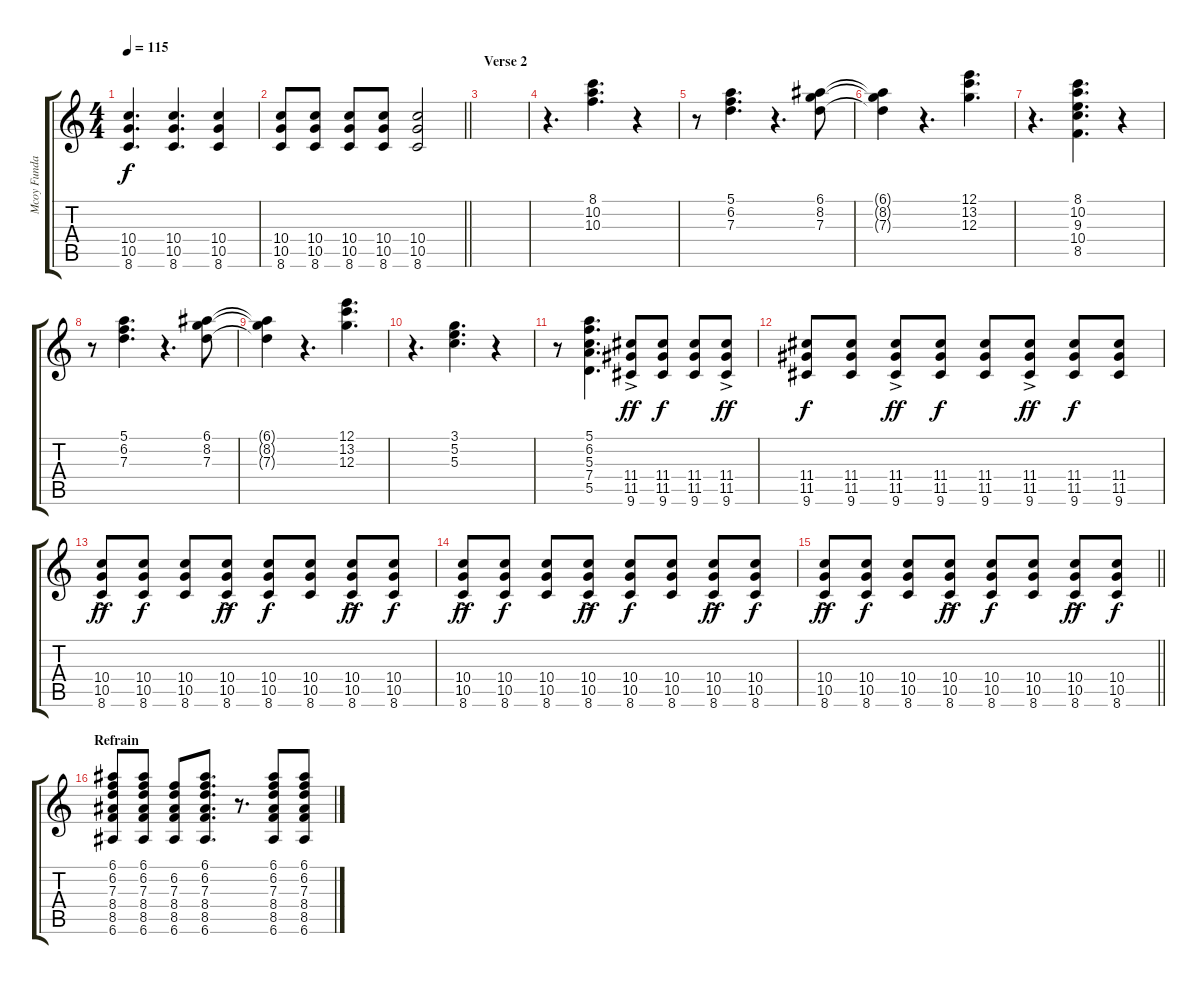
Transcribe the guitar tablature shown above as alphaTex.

\track ("Mcoy Fundales(Rhythm)" "Mcoy Funda") {instrument electricguitarclean}
\staff {score tabs}
\tuning (E4 B3 G3 D3 A2 E2) {hide}
\ts (4 4)
\tempo 115
\clef g2
\ks c
(10.4 10.5 8.6).4{d dy f} (10.4 10.5 8.6).4{d} (10.4 10.5 8.6).4 |
\barLineRight lightlight
(10.4 10.5 8.6).8 (10.4 10.5 8.6).8 (10.4 10.5 8.6).8 (10.4 10.5 8.6).8 (10.4 10.5 8.6).2 |
\section ("" "Verse 2")
|
r.4{d} (8.1 10.2 10.3).4{d volume 13 instrument electricguitarclean} r.4 |
r.8 (5.1 6.2 7.3).4{d} r.4{d} (6.1 8.2 7.3).8 |
(6.1{t} 8.2{t} 7.3{t}).4 r.4{d} (12.1 13.2 12.3).4{d} |
r.4{d} (8.1 10.2 9.3 10.4 8.5).4{d} r.4 |
r.8 (5.1 6.2 7.3).4{d} r.4{d} (6.1 8.2 7.3).8 |
(6.1{t} 8.2{t} 7.3{t}).4 r.4{d} (12.1 13.2 12.3).4{d} |
r.4{d} (3.1 5.2 5.3).4{d} r.4 |
r.8 (5.1 6.2 5.3 7.4 5.5).4{d} (11.4{ac} 11.5{ac} 9.6{ac}).8{dy ff volume 10 balance 8 instrument electricguitarclean} (11.4 11.5 9.6).8{dy f} (11.4 11.5 9.6).8 (11.4{ac} 11.5{ac} 9.6{ac}).8{dy ff} |
(11.4 11.5 9.6).8{dy f} (11.4 11.5 9.6).8 (11.4{ac} 11.5{ac} 9.6{ac}).8{dy ff} (11.4 11.5 9.6).8{dy f} (11.4 11.5 9.6).8 (11.4{ac} 11.5{ac} 9.6{ac}).8{dy ff} (11.4 11.5 9.6).8{dy f} (11.4 11.5 9.6).8 |
(10.4{ac} 10.5{ac} 8.6{ac}).8{dy ff} (10.4 10.5 8.6).8{dy f} (10.4 10.5 8.6).8 (10.4{ac} 10.5{ac} 8.6{ac}).8{dy ff} (10.4 10.5 8.6).8{dy f} (10.4 10.5 8.6).8 (10.4{ac} 10.5{ac} 8.6{ac}).8{dy ff} (10.4 10.5 8.6).8{dy f} |
(10.4{ac} 10.5{ac} 8.6{ac}).8{dy ff} (10.4 10.5 8.6).8{dy f} (10.4 10.5 8.6).8 (10.4{ac} 10.5{ac} 8.6{ac}).8{dy ff} (10.4 10.5 8.6).8{dy f} (10.4 10.5 8.6).8 (10.4{ac} 10.5{ac} 8.6{ac}).8{dy ff} (10.4 10.5 8.6).8{dy f} |
\barLineRight lightlight
(10.4{ac} 10.5{ac} 8.6{ac}).8{dy ff} (10.4 10.5 8.6).8{dy f} (10.4 10.5 8.6).8 (10.4{ac} 10.5{ac} 8.6{ac}).8{dy ff} (10.4 10.5 8.6).8{dy f} (10.4 10.5 8.6).8 (10.4{ac} 10.5{ac} 8.6{ac}).8{dy ff} (10.4 10.5 8.6).8{dy f} |
\section ("" "Refrain")
(6.1 6.2 7.3 8.4 8.5 6.6).8{volume 13 balance 12 instrument electricguitarclean} (6.1 6.2 7.3 8.4 8.5 6.6).8 (6.2 7.3 8.4 8.5 6.6).8 (6.1 6.2 7.3 8.4 8.5 6.6).8{d} r.8{d} (6.1 6.2 7.3 8.4 8.5 6.6).8 (6.1 6.2 7.3 8.4 8.5 6.6).8
